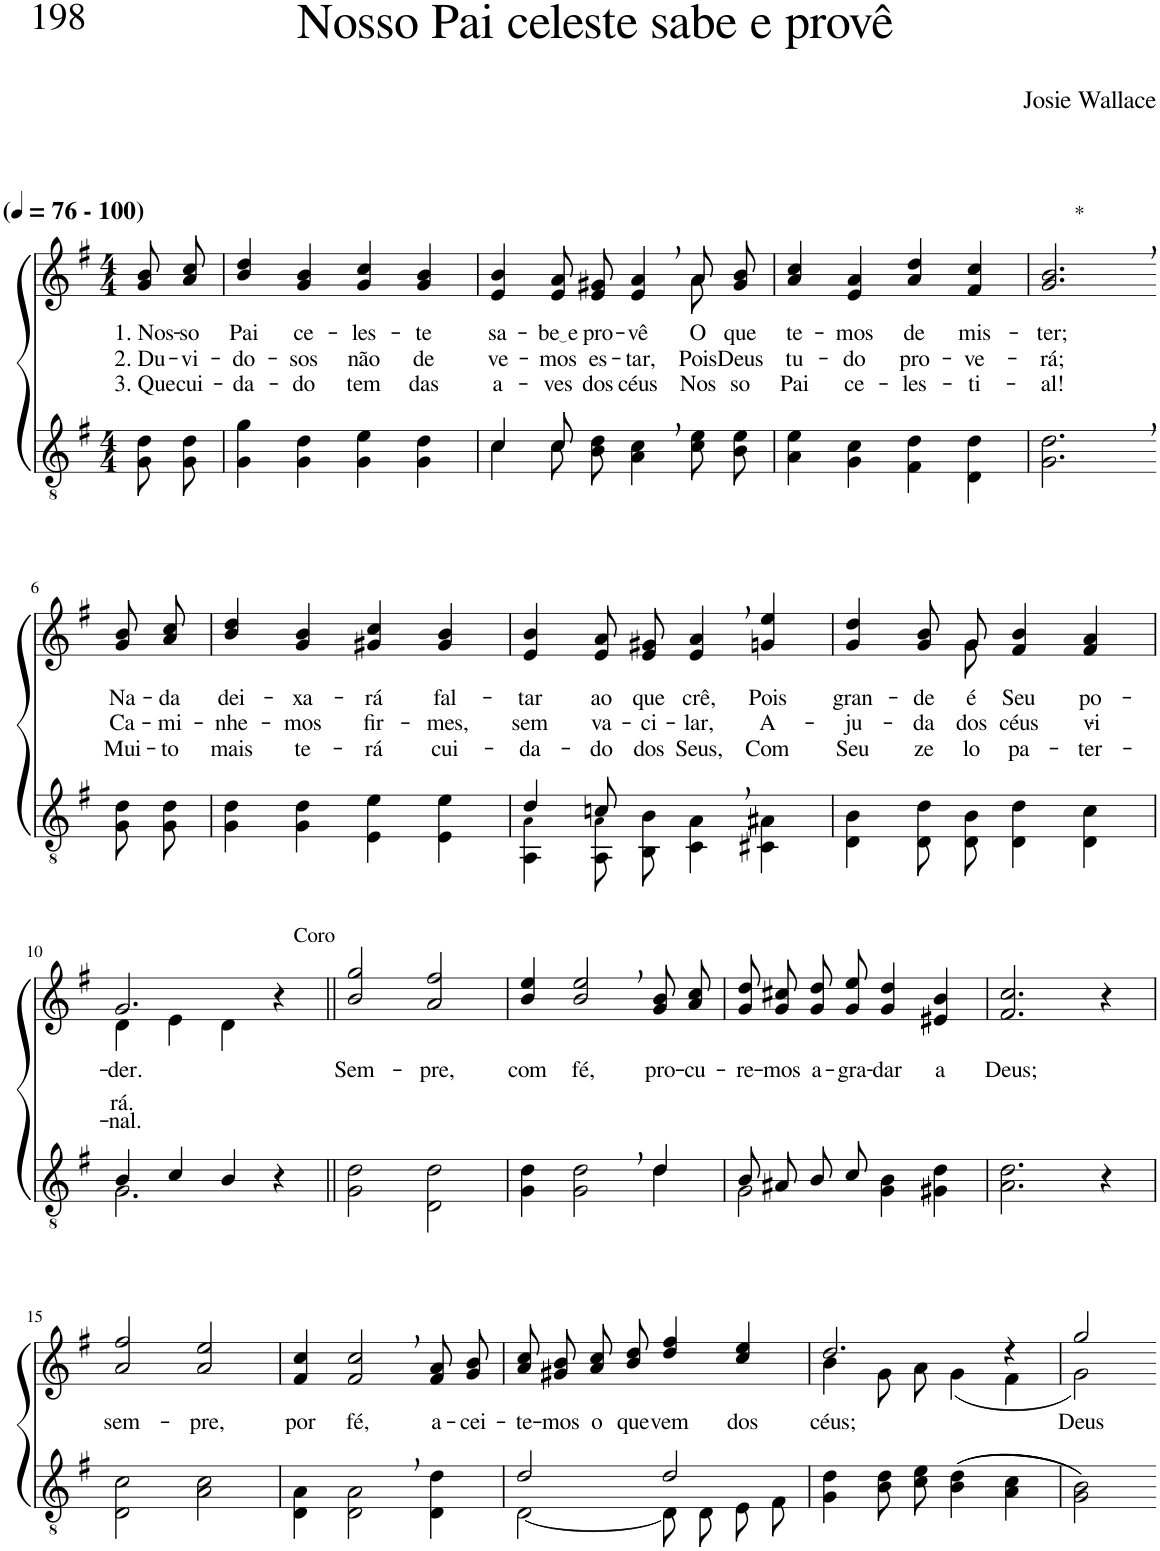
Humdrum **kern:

**kern	**kern	**text	**text	**text
*part2	*part1	*part1	*part1	*part1
*staff2	*staff1	*staff1	*staff1	*staff1
*I"Parte III e IV	*I"Parte I e II	*	*	*
*clefGv2	*clefG2	*	*	*
*Trd3c5	*Trd3c5	*	*	*
*k[f#]	*k[f#]	*	*	*
*M4/4	*M4/4	*	*	*
*MM76	*MM76	*	*	*
=1	=1	=1	=1	=1
!	!LO:TX:a:B:t=(	!	!	!
!	!LO:TX:a:B:t=- 100)	!	!	!
!	!	!LO:LY:b	!LO:LY:b	!LO:LY:b
8G\ 8d\L	8g/ 8b/L	1. Nos-	2. Du-	3. Que
!	!	!LO:LY:b	!LO:LY:b	!LO:LY:b
8G\ 8d\J	8a/ 8cc/J	-so	-vi-	cui-
=2	=2	=2	=2	=2
!	!	!LO:LY:b	!LO:LY:b	!LO:LY:b
4G\ 4g\	4b/ 4dd/	Pai	-do-	-da-
!	!	!LO:LY:b	!LO:LY:b	!LO:LY:b
4G\ 4d\	4g/ 4b/	ce-	-sos	-do
!	!	!LO:LY:b	!LO:LY:b	!LO:LY:b
4G\ 4e\	4g/ 4cc/	-les-	não	tem
!	!	!LO:LY:b	!LO:LY:b	!LO:LY:b
4G\ 4d\	4g/ 4b/	-te	de-	das
=3	=3	=3	=3	=3
*^	*^	*	*	*
!	!	!	!	!LO:LY:b	!LO:LY:b	!LO:LY:b
4c/	4c\	2.ryy	4e/ 4b/	sa-	-ve-	a-
!	!	!	!	!LO:LY:b	!LO:LY:b	!LO:LY:b
8c\L	8c\	.	8e/ 8a/L	be e	-mos	-ves
!	!	!	!	!LO:LY:b	!LO:LY:b	!LO:LY:b
8B\ 8d\J	2ryy	.	8e/ 8g#X/J	pro-	es-	dos
!	!	!	!	!LO:LY:b	!LO:LY:b	!LO:LY:b
4A\, 4c\,	.	.	4e/ 4a/	-vê	-tar,	céus
!	!	!	!	!LO:LY:b	!LO:LY:b	!LO:LY:b
8c\ 8e\L	.	8a\	8a/L	O	Pois	Nos-
!	!	!	!	!LO:LY:b	!LO:LY:b	!LO:LY:b
8B\ 8e\J	8ryy	8ryy	8g#/ 8b/J	que	Deus	-so
=4	=4	=4	=4	=4	=4	=4
!	!	!	!	!LO:LY:b	!LO:LY:b	!LO:LY:b
*v	*v	*	*	*	*	*
*	*v	*v	*	*	*
4A\ 4e\	4a/ 4cc/	te-	tu-	Pai
!	!	!LO:LY:b	!LO:LY:b	!LO:LY:b
4G\ 4c\	4e/ 4a/	-mos	-do	ce-
!	!	!LO:LY:b	!LO:LY:b	!LO:LY:b
4F#\ 4d\	4a/ 4dd/	de	pro-	-les-
!	!	!LO:LY:b	!LO:LY:b	!LO:LY:b
4D\ 4d\	4f#/ 4cc/	mis-	-ve-	-ti-
=5	=5	=5	=5	=5
!	!LO:TX:a:t=*	!	!	!
!	!	!LO:LY:b	!LO:LY:b	!LO:LY:b
2.G\, 2.d\,	2.g/, 2.b/,	-ter;	-rá;	-al!
!!LO:LB:g=z
=6-	=6-	=6-	=6-	=6-
!	!	!LO:LY:b	!LO:LY:b	!LO:LY:b
8G\ 8d\L	8g/ 8b/L	Na-	Ca-	Mui-
!	!	!LO:LY:b	!LO:LY:b	!LO:LY:b
8G\ 8d\J	8a/ 8cc/J	-da	-mi-	-to
=7	=7	=7	=7	=7
!	!	!LO:LY:b	!LO:LY:b	!LO:LY:b
4G\ 4d\	4b/ 4dd/	dei-	-nhe-	mais
!	!	!LO:LY:b	!LO:LY:b	!LO:LY:b
4G\ 4d\	4g/ 4b/	-xa-	-mos	te-
!	!	!LO:LY:b	!LO:LY:b	!LO:LY:b
4E\ 4e\	4g#X/ 4cc/	-rá	fir-	-rá
!	!	!LO:LY:b	!LO:LY:b	!LO:LY:b
4E\ 4e\	4g#/ 4b/	fal-	-mes,	cui-
=8	=8	=8	=8	=8
*^	*	*	*	*
!	!	!	!LO:LY:b	!LO:LY:b	!LO:LY:b
4d/	4AA\ 4A!\	4e/ 4b/	-tar	sem	-da-
!	!	!	!LO:LY:b	!LO:LY:b	!LO:LY:b
8cn\L	8AA\ 8A!\	8e/ 8a/L	ao	va-	-do
!	!	!	!LO:LY:b	!LO:LY:b	!LO:LY:b
8BB\ 8B\J	2ryy	8e/ 8g#X/J	que	-ci-	dos
!	!	!	!LO:LY:b	!LO:LY:b	!LO:LY:b
4C\, 4A\,	.	4e/, 4a/,	crê,	-lar,	Seus,
!	!	!	!LO:LY:b	!LO:LY:b	!LO:LY:b
4C#X\ 4A#X\	.	4gn/ 4ee/	Pois	A-	Com
.	8ryy	.	.	.	.
=9	=9	=9	=9	=9	=9
!	!	!	!LO:LY:b	!LO:LY:b	!LO:LY:b
*v	*v	*^	*	*	*
4D\ 4B\	4g/ 4dd/	4.ryy	gran-	-ju-	Seu
!	!	!	!LO:LY:b	!LO:LY:b	!LO:LY:b
8D/ 8d/L	8g/ 8b/L	.	-de	-da	ze-
!	!	!	!LO:LY:b	!LO:LY:b	!LO:LY:b
8D/ 8B/J	8g/J	8g\	é	dos	-lo
!	!	!	!LO:LY:b	!LO:LY:b	!LO:LY:b
4D\ 4d\	4f#/ 4b/	2ryy	Seu	céus	pa-
!	!	!	!LO:LY:b	!LO:LY:b	!LO:LY:b
4D\ 4c\	4f#/ 4a/	.	po-	vi-	-ter-
!!LO:LB:g=z	!!
=10	=10	=10	=10	=10	=10
*^	*	*	*	*	*
!	!	!	!	!LO:LY:b	!	!LO:LY:b
!	!	!	!	!LO:LY:b	!	!
4B/	2.G\	2.g/	4d\	-rá.	.	-nal.
4c/	.	.	4e\	.	.	.
4B/	.	.	4d\	.	.	.
!	!	!LO:TX:a:t=Coro	!	!	!	!
4r	4ryy	4r	4ryy	.	.	.
=11||	=11||	=11||	=11||	=11||	=11||	=11||
!	!	!	!	!LO:LY:b	!	!
*v	*v	*	*	*	*	*
*	*v	*v	*	*	*
2G\ 2d\	2b/ 2gg/	Sem-	.	.
!	!	!LO:LY:b	!	!
2D\ 2d\	2a/ 2ff#/	-pre,	.	.
=12	=12	=12	=12	=12
*^	*	*	*	*
!	!	!	!LO:LY:b	!	!
2.ryy	4G\ 4d\	4b/ 4ee/	com	.	.
!	!	!	!LO:LY:b	!	!
.	2G\ 2d\	2b/, 2ee/,	fé,	.	.
!	!	!	!LO:LY:b	!	!
4d/	4d\	8g/ 8b/L	pro-	.	.
!	!	!	!LO:LY:b	!	!
.	.	8a/ 8cc/J	-cu-	.	.
=13	=13	=13	=13	=13	=13
!	!	!	!LO:LY:b	!	!
8B/L	2G\	8g/ 8dd/L	-re-	.	.
!	!	!	!LO:LY:b	!	!
8A#X/J	.	8g/ 8cc#X/J	-mos	.	.
!	!	!	!LO:LY:b	!	!
8B/L	.	8g\ 8dd\L	a-	.	.
!	!	!	!LO:LY:b	!	!
8c/J	.	8g\ 8ee\J	-gra-	.	.
!	!	!	!LO:LY:b	!	!
2ryy	4G\ 4B\	4g/ 4dd/	-dar	.	.
!	!	!	!LO:LY:b	!	!
.	4G#X\ 4d\	4e#X/ 4b/	a	.	.
=14	=14	=14	=14	=14	=14
!	!	!	!LO:LY:b	!	!
*v	*v	*	*	*	*
2.A\ 2.d\	2.f#/ 2.cc/	Deus;	.	.
4r	4r	.	.	.
!!LO:LB:g=z
=15	=15	=15	=15	=15
!	!	!LO:LY:b	!	!
2D\ 2c\	2a/ 2ff#/	sem-	.	.
!	!	!LO:LY:b	!	!
2A\ 2c\	2a/ 2ee/	-pre,	.	.
=16	=16	=16	=16	=16
!	!	!LO:LY:b	!	!
4D\ 4A\	4f#/ 4cc/	por	.	.
!	!	!LO:LY:b	!	!
2D\, 2A\,	2f#/, 2cc/,	fé,	.	.
!	!	!LO:LY:b	!	!
4D\ 4d\	8f#/ 8a/L	a-	.	.
!	!	!LO:LY:b	!	!
.	8g/ 8b/J	-cei-	.	.
=17	=17	=17	=17	=17
*^	*	*	*	*
!	!	!	!LO:LY:b	!	!
2d/	[2D\	8a/ 8cc/L	-te-	.	.
!	!	!	!LO:LY:b	!	!
.	.	8g#X/ 8b/J	-mos	.	.
!	!	!	!LO:LY:b	!	!
.	.	8a\ 8cc\L	o	.	.
!	!	!	!LO:LY:b	!	!
.	.	8b\ 8dd\J	que	.	.
!	!	!	!LO:LY:b	!	!
2d/	8D\L]	4dd/ 4ff#/	vem	.	.
.	8D\J	.	.	.	.
!	!	!	!LO:LY:b	!	!
.	8E\L	4cc/ 4ee/	dos	.	.
.	8F#\J	.	.	.	.
=18	=18	=18	=18	=18	=18
*	*	*^	*	*	*
!	!	!	!	!LO:LY:b	!	!
*v	*v	*	*	*	*	*
4G\ 4d\	2.dd/	4b\	céus;	.	.
8B\ 8d\L	.	8g\L	.	.	.
8c\ 8e\J	.	8a\J	.	.	.
((4B\ 4d\	.	(4g\	.	.	.
4A\ 4c\	4r	4f#\	.	.	.
=19	=19	=19	=19	=19	=19
!	!	!	!LO:LY:b	!	!
2G\ 2B\))	2gg/	2g\)	Deus	.	.
*	*v	*v	*	*	*
=-	=-	=-	=-	=-
*-	*-	*-	*-	*-
